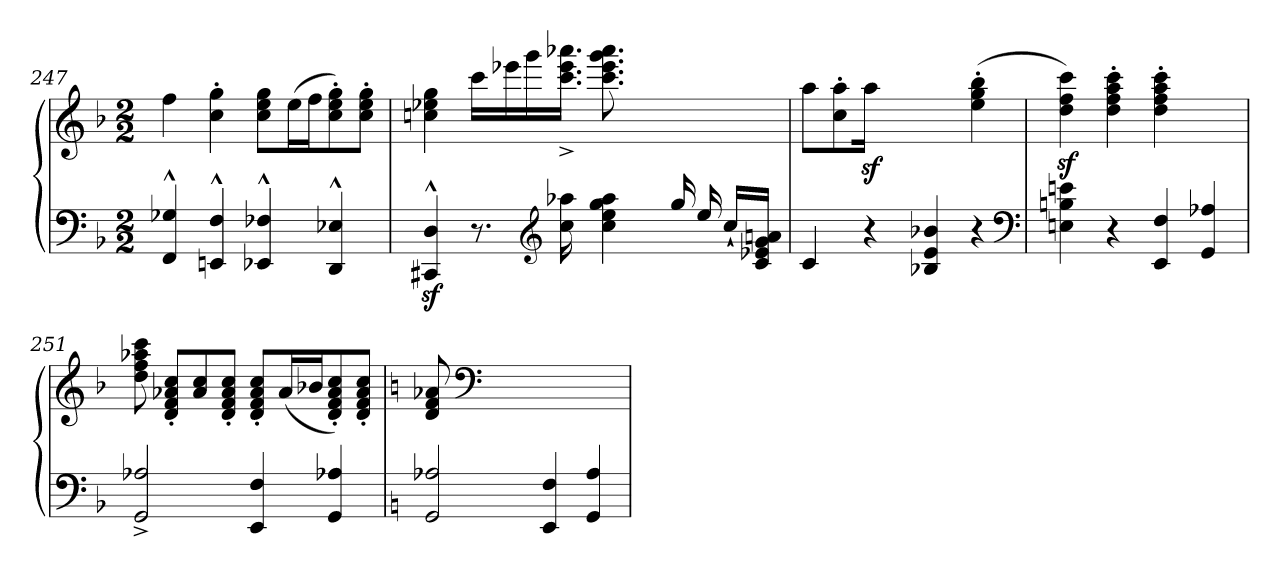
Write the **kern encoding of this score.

**kern	**kern
*part1	*part1
*staff2	*staff1
!!LO:LB:g=z
*clefF4	*clefG2
*k[b-]	*k[b-]
*M2/2	*M2/2
=247	=247
4G-X/^^ 4FF/^^	4ff\
4F/^^ 4EEn/^^	4gg\' 4cc\'
4F-X/^^ 4EE-X/^^	8gg\ 8ee\ 8cc\L
.	(16ee\L
.	16ff\J
4E-X/^^ 4DD/^^	8gg\' 8ee\' 8cc\')
.	8gg\' 8ee\' 8cc\'J
=248	=248
*	*^
4D/z<^^ 4CC#X/z<^^	2ryy	4gg\ 4ee-X\ 4ccn\
8.r	.	16ccc\LL
.	.	16eee-X\
.	.	16ggg\
*clefG2	*	*
16aa-X\ 16cc\	.	16.aaa-X\^ 16.eee-\^ 16.ccc\^JJ
4aa-\ 4gg\ 4ee\ 4cc\	8.aaa-\ 8.ggg\ 8.eee-\ 8.ccc\	.
.	.	4ryy
.	4ryy	.
16gg/	.	.
.	.	16ryy
16ee/	.	.
.	.	8ryy
16cc`/LL	.	.
16an/ 16g/ 16e-X/ 16c/JJ	16ryy	.
.	.	32ryy
*	*v	*v
!!LO:LB:g=z
=249	=249
4c/	8aa\L
.	8aa\' 8cc\'
4r	16aaz<\Jk
.	4..ryy
4b-X/ 4e/ 4B-X/	.
4r	(4bb-\' 4gg\' 4ee\'
*clefF4	*
=250	=250
4en\ 4Bn\ 4En\	4ccc\z< 4ff\z< 4dd\z<)
4r	4ccc\' 4aa\' 4ff\' 4dd\'
4F/ 4EE/	4ccc\' 4aa\' 4ff\' 4dd\'
4A-X/ 4GG/	4ryy
=251	=251
2A-X/^ 2GG/^	8ccc\ 8aa-X\ 8ff\ 8dd\
.	8cc/' 8a-X/' 8f/' 8d/'L
.	8cc/ 8a-/
.	8cc/' 8a-/' 8f/' 8d/'J
4F/ 4EE/	8cc/' 8a-/' 8f/' 8d/'L
.	(16a-/L
.	16b-X/J
4A-X/ 4GG/	8cc/' 8a-/' 8f/' 8d/')
.	8cc/' 8a-/' 8f/' 8d/'J
!!LO:LB:g=z
=252	=252
*k[]	*k[]
2A-X/ 2GG/	8a-X/ 8f/ 8d/
*	*clefF4
.	2..ryy
4F/ 4EE/	.
4A-/ 4GG/	.
=	=
*-	*-
